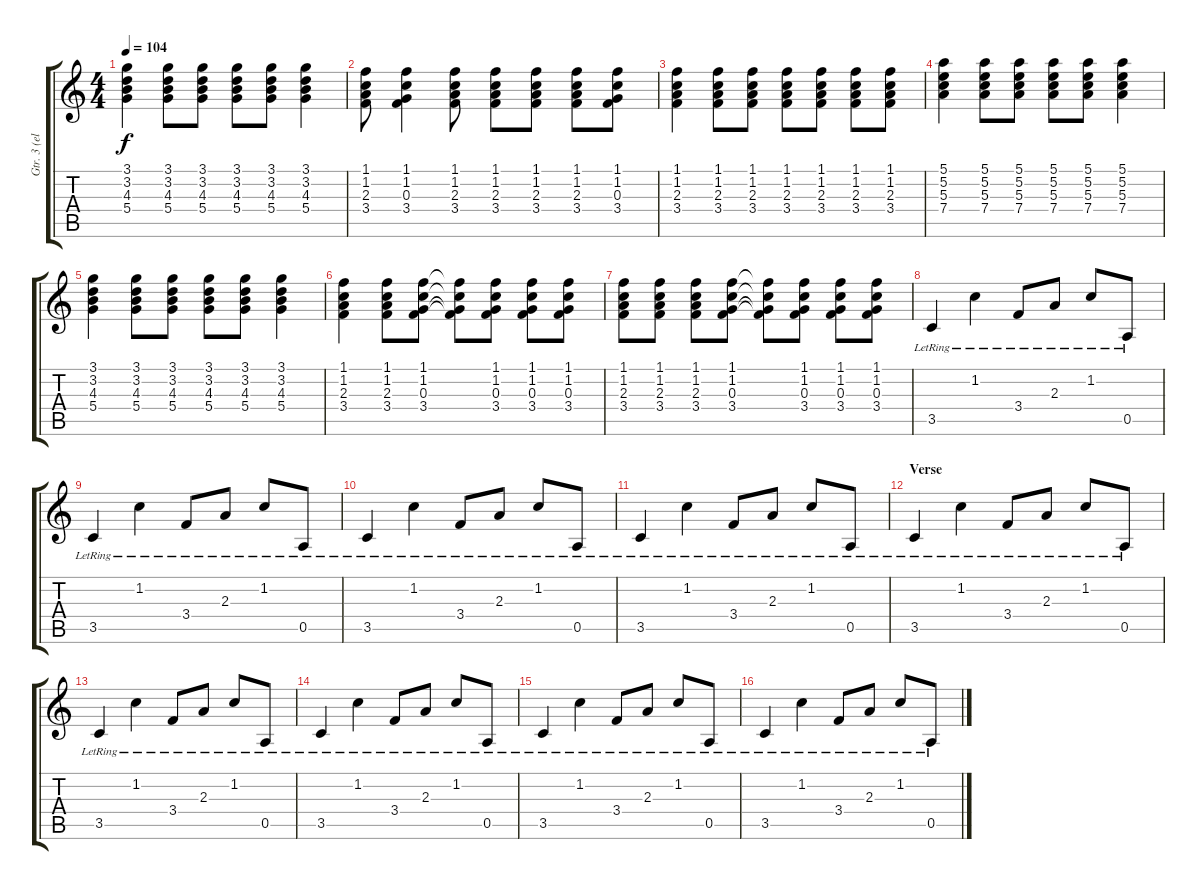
\track ("Gtr. 3 (elec.)" "Gtr. 3 (el") {instrument electricguitarjazz}
\staff {score tabs}
\tuning (E4 B3 G3 D3 A2 E2) {hide}
\ts (4 4)
\tempo 104
\clef g2
\ks c
(3.1 3.2 4.3 5.4).4{dy f} (3.1 3.2 4.3 5.4).8 (3.1 3.2 4.3 5.4).8 (3.1 3.2 4.3 5.4).8 (3.1 3.2 4.3 5.4).8 (3.1 3.2 4.3 5.4).4 |
(1.1 1.2 2.3 3.4).8 (1.1 1.2 0.3 3.4).4 (1.1 1.2 2.3 3.4).8 (1.1 1.2 2.3 3.4).8 (1.1 1.2 2.3 3.4).8 (1.1 1.2 2.3 3.4).8 (1.1 1.2 0.3 3.4).8 |
(1.1 1.2 2.3 3.4).4 (1.1 1.2 2.3 3.4).8 (1.1 1.2 2.3 3.4).8 (1.1 1.2 2.3 3.4).8 (1.1 1.2 2.3 3.4).8 (1.1 1.2 2.3 3.4).8 (1.1 1.2 2.3 3.4).8 |
(5.1 5.2 5.3 7.4).4 (5.1 5.2 5.3 7.4).8 (5.1 5.2 5.3 7.4).8 (5.1 5.2 5.3 7.4).8 (5.1 5.2 5.3 7.4).8 (5.1 5.2 5.3 7.4).4 |
(3.1 3.2 4.3 5.4).4 (3.1 3.2 4.3 5.4).8 (3.1 3.2 4.3 5.4).8 (3.1 3.2 4.3 5.4).8 (3.1 3.2 4.3 5.4).8 (3.1 3.2 4.3 5.4).4 |
(1.1 1.2 2.3 3.4).4 (1.1 1.2 2.3 3.4).8 (1.1 1.2 0.3 3.4).8 (1.1{t} 1.2{t} 0.3{t} 3.4{t}).8 (1.1 1.2 0.3 3.4).8 (1.1 1.2 0.3 3.4).8 (1.1 1.2 0.3 3.4).8 |
(1.1 1.2 2.3 3.4).8 (1.1 1.2 2.3 3.4).8 (1.1 1.2 2.3 3.4).8 (1.1 1.2 0.3 3.4).8 (1.1{t} 1.2{t} 0.3{t} 3.4{t}).8 (1.1 1.2 0.3 3.4).8 (1.1 1.2 0.3 3.4).8 (1.1 1.2 0.3 3.4).8 |
3.5{lr}.4 1.2{lr}.4 3.4{lr}.8 2.3{lr}.8 1.2{lr}.8 0.5{lr}.8 |
3.5{lr}.4 1.2{lr}.4 3.4{lr}.8 2.3{lr}.8 1.2{lr}.8 0.5{lr}.8 |
3.5{lr}.4 1.2{lr}.4 3.4{lr}.8 2.3{lr}.8 1.2{lr}.8 0.5{lr}.8 |
3.5{lr}.4 1.2{lr}.4 3.4{lr}.8 2.3{lr}.8 1.2{lr}.8 0.5{lr}.8 |
\section ("" "Verse")
3.5{lr}.4 1.2{lr}.4 3.4{lr}.8 2.3{lr}.8 1.2{lr}.8 0.5{lr}.8 |
3.5{lr}.4 1.2{lr}.4 3.4{lr}.8 2.3{lr}.8 1.2{lr}.8 0.5{lr}.8 |
3.5{lr}.4 1.2{lr}.4 3.4{lr}.8 2.3{lr}.8 1.2{lr}.8 0.5{lr}.8 |
3.5{lr}.4 1.2{lr}.4 3.4{lr}.8 2.3{lr}.8 1.2{lr}.8 0.5{lr}.8 |
3.5{lr}.4 1.2{lr}.4 3.4{lr}.8 2.3{lr}.8 1.2{lr}.8 0.5{lr}.8
